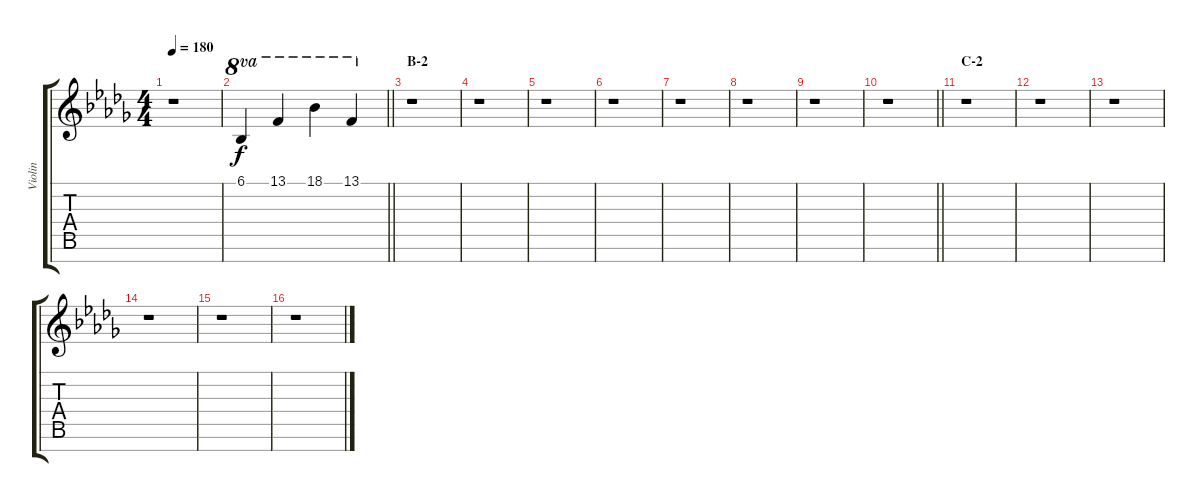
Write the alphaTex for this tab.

\track ("Violin" "Violin") {instrument violin}
\staff {score tabs}
\tuning (E4 B3 G3 D3 A2 E2 B1) {hide}
\ts (4 4)
\tempo 180
\clef g2
\ks db
r.1{dy f} |
\barLineRight lightlight
6.1.4{ot 8va} 13.1.4{ot 8va} 18.1.4{ot 8va} 13.1.4{ot 8va} |
\section ("" "B-2")
r.1 |
r.1 |
r.1 |
r.1 |
r.1 |
r.1 |
r.1 |
\barLineRight lightlight
r.1 |
\section ("" "C-2")
r.1 |
r.1 |
r.1 |
r.1 |
r.1 |
r.1
